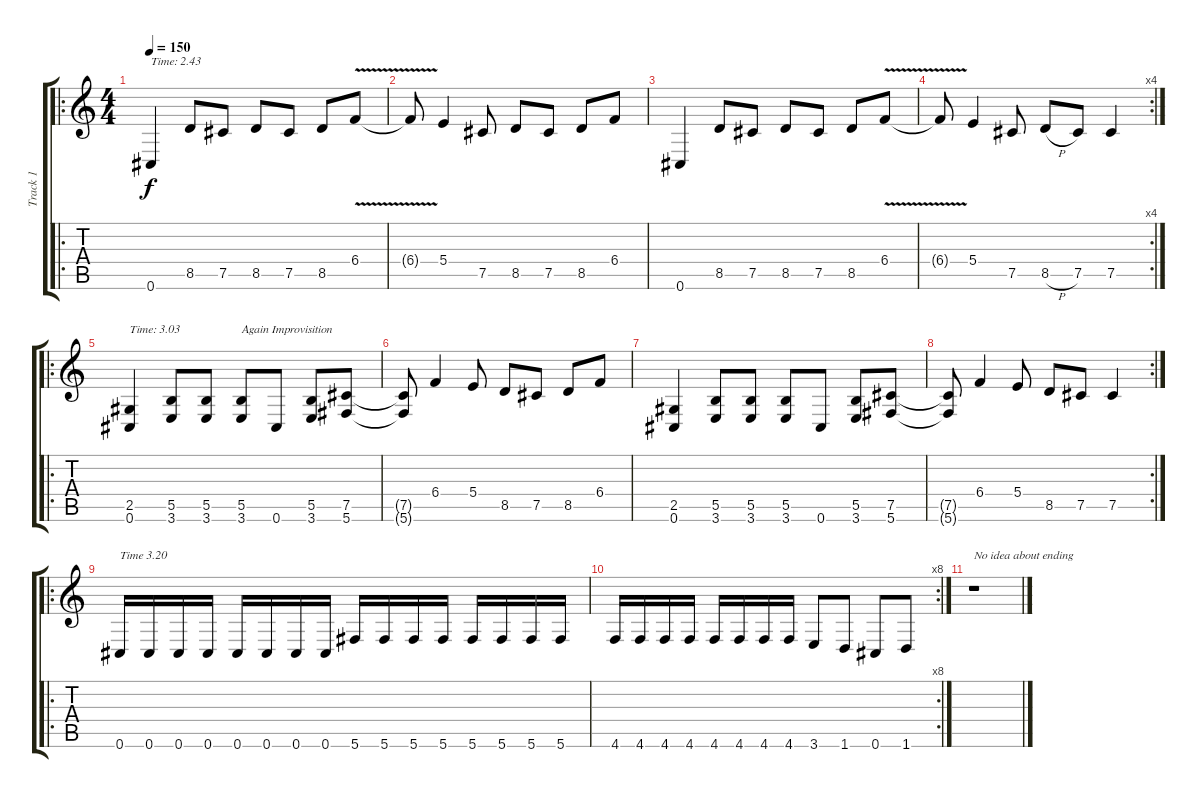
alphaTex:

\track ("Track 1" "Track 1") {instrument distortionguitar}
\staff {score tabs}
\tuning (Db4 Ab3 E3 B2 Gb2 Db2) {hide}
\ro
\ts (4 4)
\tempo 150
\clef g2
\ks c
0.6.4{txt "Time: 2.43" dy f} 8.5.8 7.5.8 8.5.8 7.5.8 8.5.8 6.4{v}.8 |
6.4{t}.8 5.4.4 7.5.8 8.5.8 7.5.8 8.5.8 6.4.8 |
0.6.4 8.5.8 7.5.8 8.5.8 7.5.8 8.5.8 6.4{v}.8 |
\rc 4
6.4{t}.8 5.4.4 7.5.8 8.5{h}.8 7.5.8 7.5.4 |
\ro
(2.5 0.6).4{txt "Time: 3.03"} (5.5 3.6).8 (5.5 3.6).8 (5.5 3.6).8{txt "Again Improvisition"} 0.6.8 (5.5 3.6).8 (7.5 5.6).8 |
(7.5{t} 5.6{t}).8 6.4.4 5.4.8 8.5.8 7.5.8 8.5.8 6.4.8 |
(2.5 0.6).4 (5.5 3.6).8 (5.5 3.6).8 (5.5 3.6).8 0.6.8 (5.5 3.6).8 (7.5 5.6).8 |
\rc 2
(7.5{t} 5.6{t}).8 6.4.4 5.4.8 8.5.8 7.5.8 7.5.4 |
\ro
0.6.16{txt "Time 3.20"} 0.6.16 0.6.16 0.6.16 0.6.16 0.6.16 0.6.16 0.6.16 5.6.16 5.6.16 5.6.16 5.6.16 5.6.16 5.6.16 5.6.16 5.6.16 |
\rc 8
4.6.16 4.6.16 4.6.16 4.6.16 4.6.16 4.6.16 4.6.16 4.6.16 3.6.8 1.6.8 0.6.8 1.6.8 |
r.1{txt "No idea about ending"}
